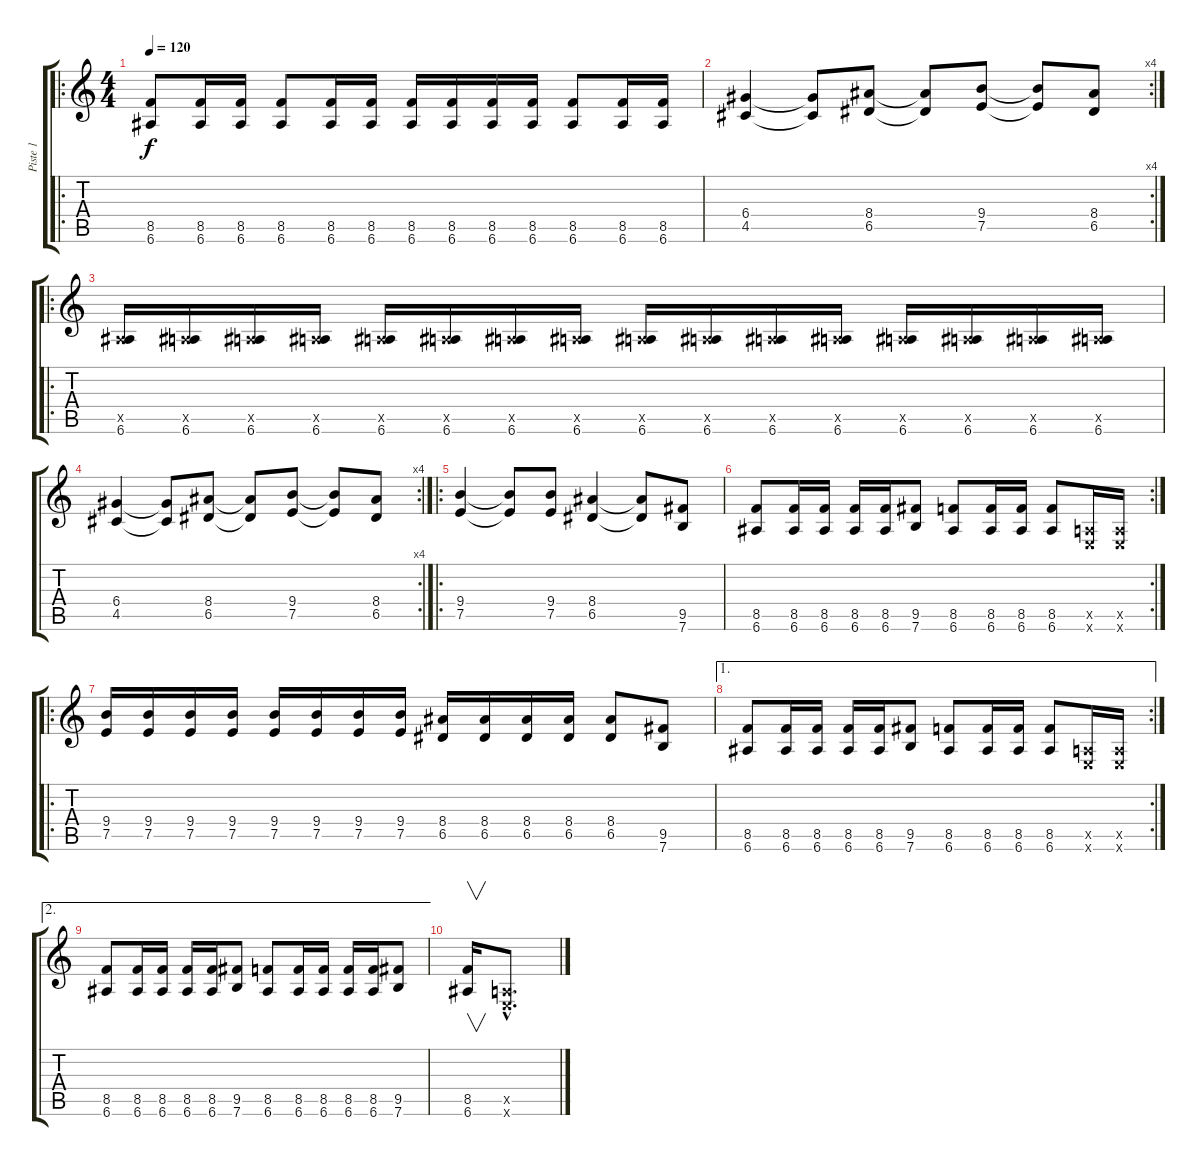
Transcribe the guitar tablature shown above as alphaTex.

\track ("Piste 1" "Piste 1") {instrument overdrivenguitar}
\staff {score tabs}
\tuning (E4 B3 G3 D3 A2 E2) {hide}
\ro
\ts (4 4)
\tempo 120
\clef g2
\ks c
(8.5 6.6).8{dy f instrument overdrivenguitar} (8.5 6.6).16 (8.5 6.6).16 (8.5 6.6).8 (8.5 6.6).16 (8.5 6.6).16 (8.5 6.6).16 (8.5 6.6).16 (8.5 6.6).16 (8.5 6.6).16 (8.5 6.6).8 (8.5 6.6).16 (8.5 6.6).16 |
\rc 4
(6.4 4.5).4 (6.4{t} 4.5{t}).8 (8.4 6.5).8 (8.4{t} 6.5{t}).8 (9.4 7.5).8 (9.4{t} 7.5{t}).8 (8.4 6.5).8 |
\ro
(0.5{x} 6.6).16 (0.5{x} 6.6).16 (0.5{x} 6.6).16 (0.5{x} 6.6).16 (0.5{x} 6.6).16 (0.5{x} 6.6).16 (0.5{x} 6.6).16 (0.5{x} 6.6).16 (0.5{x} 6.6).16 (0.5{x} 6.6).16 (0.5{x} 6.6).16 (0.5{x} 6.6).16 (0.5{x} 6.6).16 (0.5{x} 6.6).16 (0.5{x} 6.6).16 (0.5{x} 6.6).16 |
\rc 4
(6.4 4.5).4 (6.4{t} 4.5{t}).8 (8.4 6.5).8 (8.4{t} 6.5{t}).8 (9.4 7.5).8 (9.4{t} 7.5{t}).8 (8.4 6.5).8 |
\ro
(9.4 7.5).4 (9.4{t} 7.5{t}).8 (9.4 7.5).8 (8.4 6.5).4 (8.4{t} 6.5{t}).8 (9.5 7.6).8 |
\rc 2
(8.5 6.6).8 (8.5 6.6).16 (8.5 6.6).16 (8.5 6.6).16 (8.5 6.6).16 (9.5 7.6).8 (8.5 6.6).8 (8.5 6.6).16 (8.5 6.6).16 (8.5 6.6).8 (0.5{x} 0.6{x}).16 (0.5{x} 0.6{x}).16 |
\ro
(9.4 7.5).16 (9.4 7.5).16 (9.4 7.5).16 (9.4 7.5).16 (9.4 7.5).16 (9.4 7.5).16 (9.4 7.5).16 (9.4 7.5).16 (8.4 6.5).16 (8.4 6.5).16 (8.4 6.5).16 (8.4 6.5).16 (8.4 6.5).8 (9.5 7.6).8 |
\ae 1
\rc 2
(8.5 6.6).8 (8.5 6.6).16 (8.5 6.6).16 (8.5 6.6).16 (8.5 6.6).16 (9.5 7.6).8 (8.5 6.6).8 (8.5 6.6).16 (8.5 6.6).16 (8.5 6.6).8 (0.5{x} 0.6{x}).16 (0.5{x} 0.6{x}).16 |
\ae 2
(8.5 6.6).8 (8.5 6.6).16 (8.5 6.6).16 (8.5 6.6).16 (8.5 6.6).16 (9.5 7.6).8 (8.5 6.6).8 (8.5 6.6).16 (8.5 6.6).16 (8.5 6.6).16 (8.5 6.6).16 (9.5 7.6).8 |
(8.5 6.6).16{v} (0.5{hac x} 0.6{hac x}).8{d}
